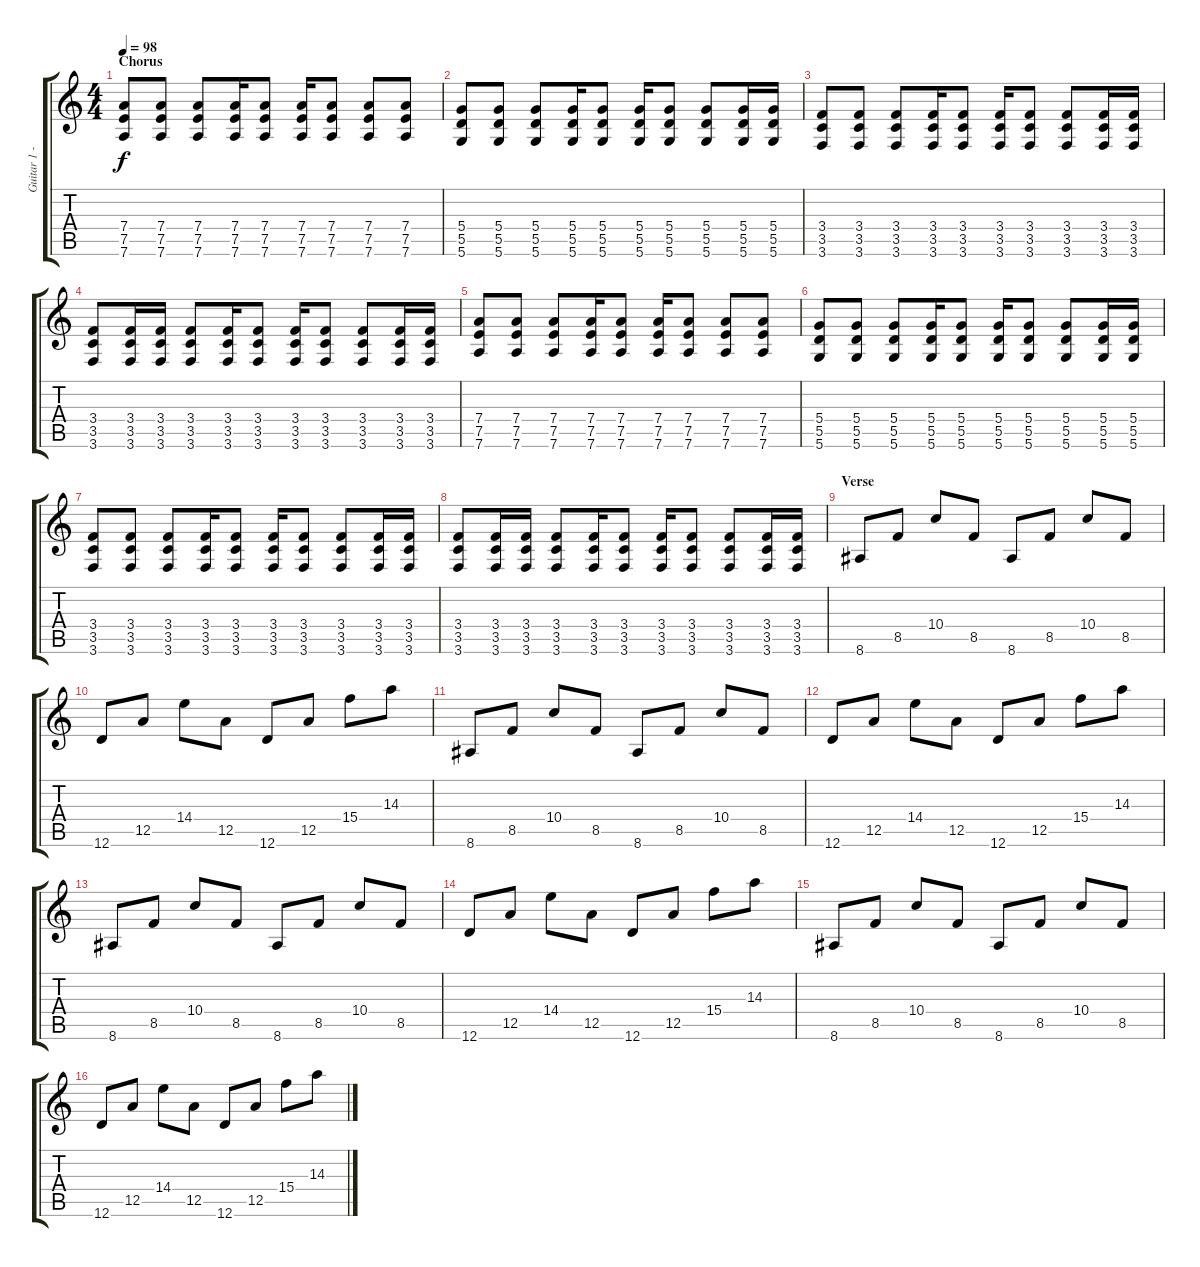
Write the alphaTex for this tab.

\track ("Guitar 1 - Dave" "Guitar 1 -") {instrument distortionguitar}
\staff {score tabs}
\tuning (E4 B3 G3 D3 A2 D2) {hide}
\ts (4 4)
\section ("" "Chorus")
\tempo 98
\clef g2
\ks c
(7.4 7.5 7.6).8{dy f} (7.4 7.5 7.6).8 (7.4 7.5 7.6).8 (7.4 7.5 7.6).16 (7.4 7.5 7.6).8 (7.4 7.5 7.6).16 (7.4 7.5 7.6).8 (7.4 7.5 7.6).8 (7.4 7.5 7.6).8 |
(5.4 5.5 5.6).8 (5.4 5.5 5.6).8 (5.4 5.5 5.6).8 (5.4 5.5 5.6).16 (5.4 5.5 5.6).8 (5.4 5.5 5.6).16 (5.4 5.5 5.6).8 (5.4 5.5 5.6).8 (5.4 5.5 5.6).16 (5.4 5.5 5.6).16 |
(3.4 3.5 3.6).8 (3.4 3.5 3.6).8 (3.4 3.5 3.6).8 (3.4 3.5 3.6).16 (3.4 3.5 3.6).8 (3.4 3.5 3.6).16 (3.4 3.5 3.6).8 (3.4 3.5 3.6).8 (3.4 3.5 3.6).16 (3.4 3.5 3.6).16 |
(3.4 3.5 3.6).8 (3.4 3.5 3.6).16 (3.4 3.5 3.6).16 (3.4 3.5 3.6).8 (3.4 3.5 3.6).16 (3.4 3.5 3.6).8 (3.4 3.5 3.6).16 (3.4 3.5 3.6).8 (3.4 3.5 3.6).8 (3.4 3.5 3.6).16 (3.4 3.5 3.6).16 |
(7.4 7.5 7.6).8 (7.4 7.5 7.6).8 (7.4 7.5 7.6).8 (7.4 7.5 7.6).16 (7.4 7.5 7.6).8 (7.4 7.5 7.6).16 (7.4 7.5 7.6).8 (7.4 7.5 7.6).8 (7.4 7.5 7.6).8 |
(5.4 5.5 5.6).8 (5.4 5.5 5.6).8 (5.4 5.5 5.6).8 (5.4 5.5 5.6).16 (5.4 5.5 5.6).8 (5.4 5.5 5.6).16 (5.4 5.5 5.6).8 (5.4 5.5 5.6).8 (5.4 5.5 5.6).16 (5.4 5.5 5.6).16 |
(3.4 3.5 3.6).8 (3.4 3.5 3.6).8 (3.4 3.5 3.6).8 (3.4 3.5 3.6).16 (3.4 3.5 3.6).8 (3.4 3.5 3.6).16 (3.4 3.5 3.6).8 (3.4 3.5 3.6).8 (3.4 3.5 3.6).16 (3.4 3.5 3.6).16 |
(3.4 3.5 3.6).8 (3.4 3.5 3.6).16 (3.4 3.5 3.6).16 (3.4 3.5 3.6).8 (3.4 3.5 3.6).16 (3.4 3.5 3.6).8 (3.4 3.5 3.6).16 (3.4 3.5 3.6).8 (3.4 3.5 3.6).8 (3.4 3.5 3.6).16 (3.4 3.5 3.6).16 |
\section ("" "Verse")
8.6.8{instrument electricguitarclean} 8.5.8 10.4.8 8.5.8 8.6.8 8.5.8 10.4.8 8.5.8 |
12.6.8{instrument electricguitarclean} 12.5.8 14.4.8 12.5.8 12.6.8 12.5.8 15.4.8 14.3.8 |
8.6.8{instrument electricguitarclean} 8.5.8 10.4.8 8.5.8 8.6.8 8.5.8 10.4.8 8.5.8 |
12.6.8{instrument electricguitarclean} 12.5.8 14.4.8 12.5.8 12.6.8 12.5.8 15.4.8 14.3.8 |
8.6.8{instrument electricguitarclean} 8.5.8 10.4.8 8.5.8 8.6.8 8.5.8 10.4.8 8.5.8 |
12.6.8{instrument electricguitarclean} 12.5.8 14.4.8 12.5.8 12.6.8 12.5.8 15.4.8 14.3.8 |
8.6.8{instrument electricguitarclean} 8.5.8 10.4.8 8.5.8 8.6.8 8.5.8 10.4.8 8.5.8 |
12.6.8{instrument electricguitarclean} 12.5.8 14.4.8 12.5.8 12.6.8 12.5.8 15.4.8 14.3.8
